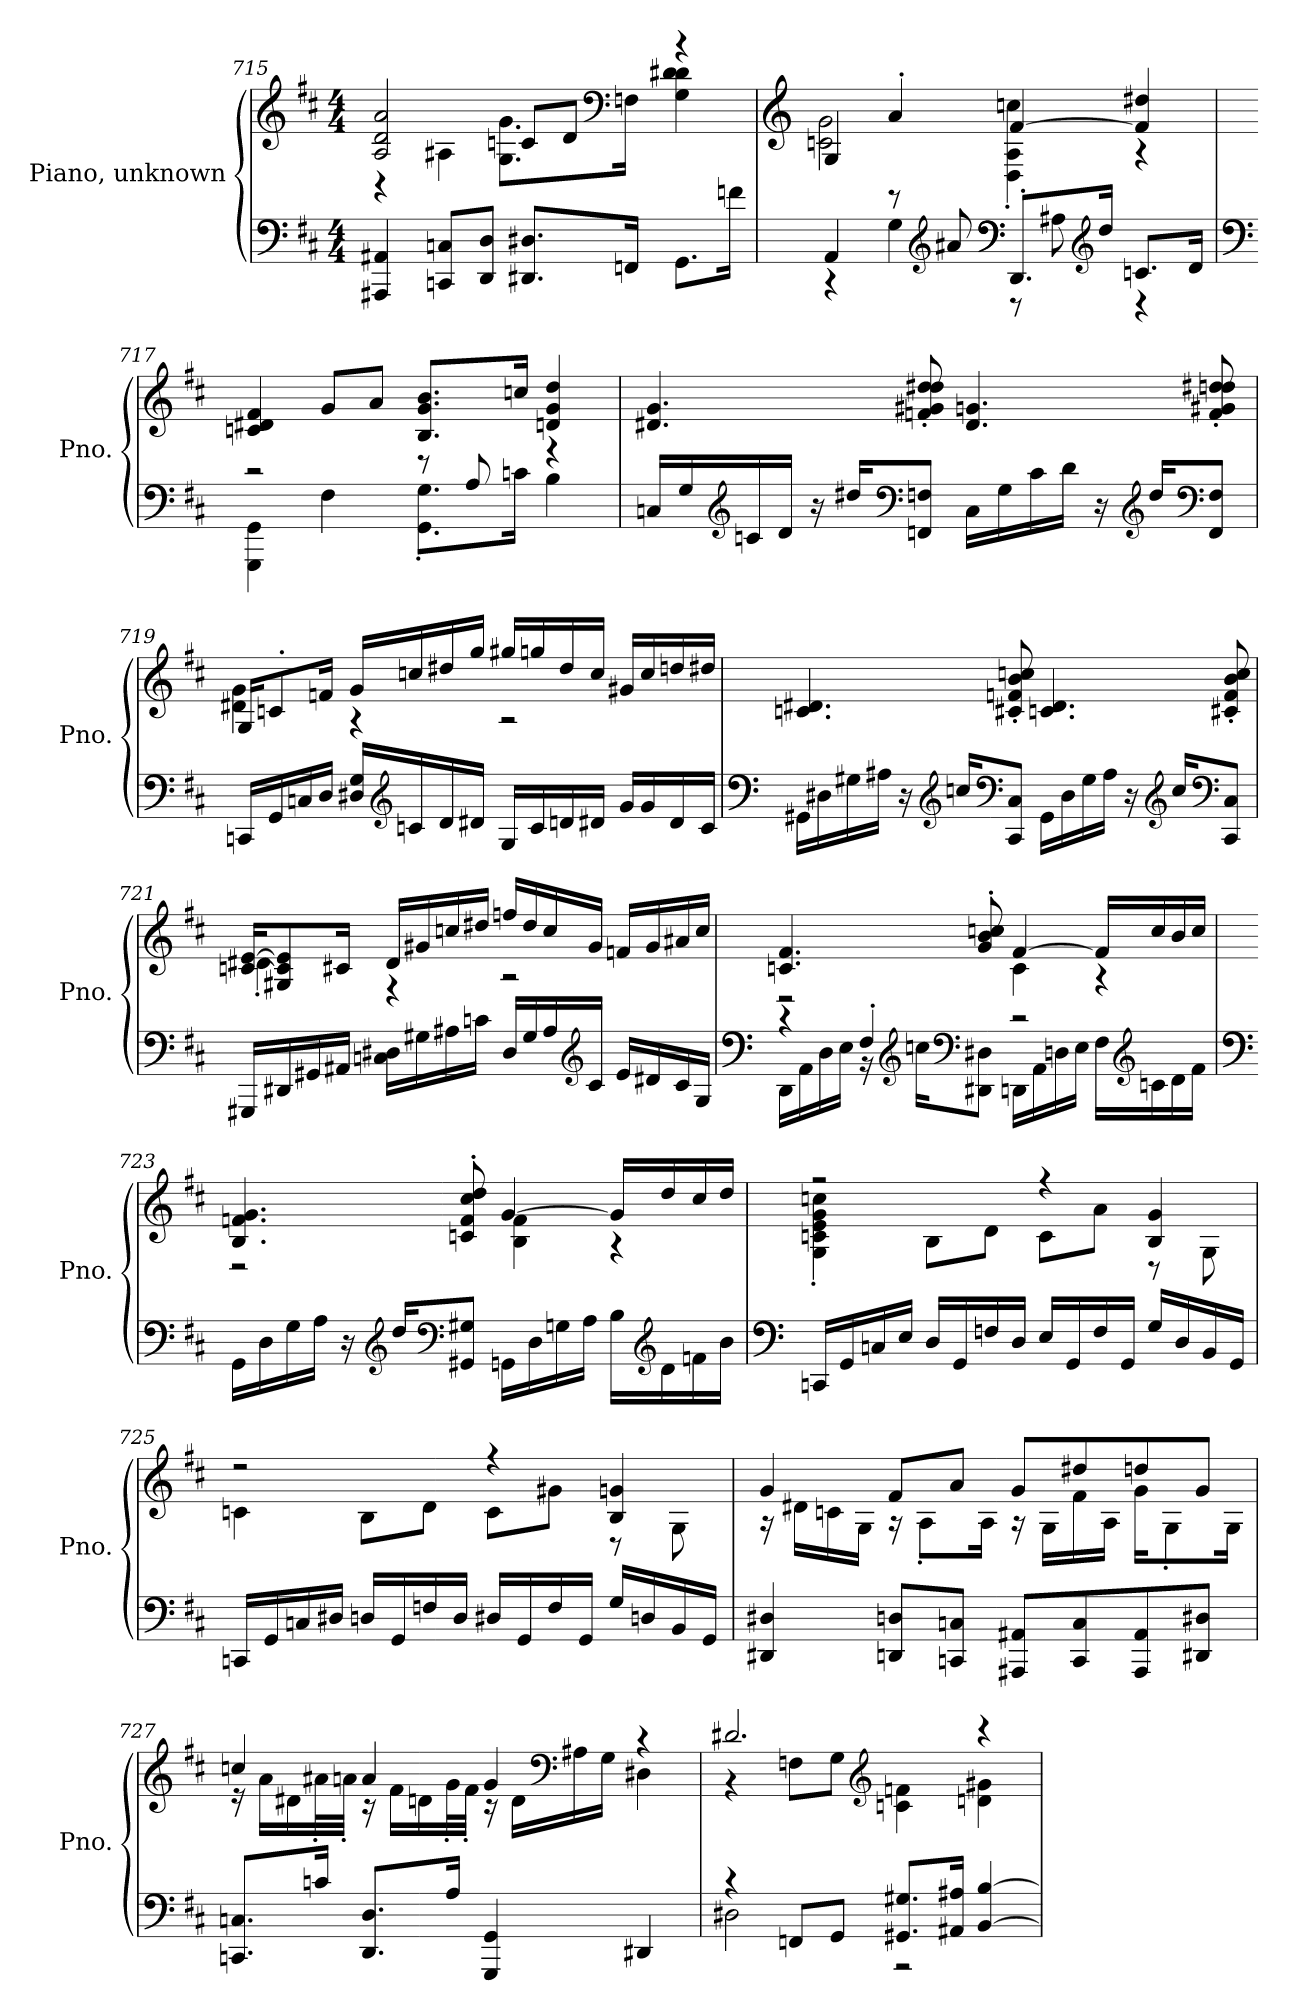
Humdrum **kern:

**kern	**kern
*part1	*part1
*staff2	*staff1
*I"Piano, unknown	*
*I'Pno.	*
!!LO:LB:g=z
*clefF4	*clefG2
*k[f#c#]	*k[f#c#]
*M4/4	*M4/4
=715	=715
*	*^
4AAA#X/ 4AA#X/	2A/ 2d/ 2a/	4r
8CCn/ 8Cn/L	.	4A#X\
8DD/ 8D/J	.	.
8.DD#X/ 8.D#X/L	8cn/L	8.G\ 8.g\L
.	8d/J	.
*	*clefF4	*
16FFn/Jk	.	16Fn\Jk
8.GG\L	4r	4G\ 4d\ 4d#X\
16fn\Jk	.	.
=716	=716	=716
*	*clefG2	*
*^	*	*
4AA/	4r	4G/	2cn\ 2g\
8r	4G\	4a'/	.
*clefG2	*	*	*
8a#X/	.	.	.
*clefF4	*	*	*
8.DD'/L	8r	[4f#/	4D\' 4A\' 4ccn\'
.	8A#X\	.	.
*clefG2	*	*	*
16dd/Jk	.	.	.
8.cn/L	4r	4f#/] 4dd#X/	4r
16d/Jk	.	.	.
*	*	*v	*v
!!LO:LB:g=z
=717	=717	=717
*clefF4	*	*
2r	4GGG\ 4GG\	4cn/ 4d#X/ 4f#/
.	4F#\	8g/L
.	.	8a/J
8r	8.GG\' 8.G\'L	8.B/ 8.g/ 8.b/L
8A/	.	.
.	16cn\Jk	16ccn/Jk
4r	4B\	4dn/ 4g/ 4dd/
*v	*v	*
=718	=718
16Cn/LL	4.d#X/ 4.g/
16G/	.
*clefG2	*
16cn/	.
16d/JJ	.
16r	.
16dd#X/KL	.
*clefF4	*
8FFn/ 8Fn/J	8fn/' 8g#X/' 8dd/' 8dd#X/'
16C\LL	4.d#/ 4.gn/
16G\	.
16c\	.
16d\JJ	.
16r	.
*clefG2	*
16dd#/KL	.
*clefF4	*
8FF/ 8F/J	8f/' 8g#X/' 8ddn/' 8dd#X/'
!!LO:LB:g=z
=719	=719
*	*^
16CCn/LL	16G/KL	4d#X\ 4g\
16GG/	8cn'/	.
16Cn/	.	.
16D/JJ	16fn/Jk	.
16D#X/ 16G/LL	16g/LL	4r
*clefG2	*	*
16cn/	16ccn/	.
16d/	16dd#X/	.
16d#X/JJ	16gg/JJ	.
16G/LL	16gg#X/LL	2r
16c/	16ggn/	.
16dn/	16dd#/	.
16d#X/JJ	16cc/JJ	.
16g/LL	16g#X/LL	.
16g/	16cc/	.
16d#/	16ddn/	.
16c/JJ	16dd#X/JJ	.
*	*v	*v
!!LO:LB:g=z
=720	=720
*clefF4	*
16GG#X\LL	4.cn/ 4.d#X/
16D#X\	.
16G#X\	.
16A#X\JJ	.
16r	.
*clefG2	*
16ccn/KL	.
*clefF4	*
8CC#/ 8C#/J	8c#X/' 8fn/' 8b/' 8ccn/'
16GG#\LL	4.cn/ 4.d#/
16D#\	.
16G#\	.
16A#\JJ	.
16r	.
*clefG2	*
16cc/KL	.
*clefF4	*
8CC#/ 8C#/J	8c#X/' 8f/' 8b/' 8cc/'
!!LO:LB:g=z
=721	=721
*	*^
16GGG#X/LL	[16cn/ [16e/KL	4d#X'\
16DD#X/	8G#X/ 8c/] 8e/]	.
16GG#X/	.	.
16AA#X/JJ	16c#X/Jk	.
16Cn\ 16D#X\LL	16d#/LL	4r
16G#X\	16g#X/	.
16A#X\	16ccn/	.
16cn\JJ	16dd#X/JJ	.
16D#/LL	16ffn/LL	2r
16G#/	16dd#/	.
16A#/	16cc/	.
*clefG2	*	*
16c/JJ	16g#/JJ	.
16e/LL	16fn/LL	.
16d#X/	16g#/	.
16c/	16a#X/	.
16G#/JJ	16cc/JJ	.
!!LO:PB:g=z	!!
=722	=722	=722
*clefF4	*	*
*^	*	*
4r	16DD\LL	4.cn/ 4.f#/	2r
.	16AA\	.	.
.	16D\	.	.
.	16E\JJ	.	.
4F#'/	16r	.	.
*clefG2	*	*	*
.	16ccn\KL	.	.
*clefF4	*	*	*
.	8DD#X\ 8D#X\J	8g/' 8b/' 8ccn/'	.
2r	16DDn\LL	[4f#/	4c\
.	16AA\	.	.
.	16Dn\	.	.
.	16E\JJ	.	.
.	16F#\LL	16f#/LL]	4r
*clefG2	*	*	*
.	16cn\	16cc/	.
.	16d\	16b/	.
.	16f#\JJ	16cc/JJ	.
*v	*v	*	*
!!LO:LB:g=z	!!
=723	=723	=723
*clefF4	*	*
16GG\LL	4.B/ 4.fn/ 4.g/	2r
16D\	.	.
16G\	.	.
16A\JJ	.	.
16r	.	.
*clefG2	*	*
16dd/KL	.	.
*clefF4	*	*
8GG#X/ 8G#X/J	8cn/' 8f/' 8cc#/' 8dd/'	.
16GGn\LL	[4g/	4B\ 4f\
16D\	.	.
16Gn\	.	.
16A\JJ	.	.
16B\LL	16g/LL]	4r
*clefG2	*	*
16d\	16dd/	.
16fn\	16cc#/	.
16b\JJ	16dd/JJ	.
=724	=724	=724
*clefF4	*	*
16CCn/LL	2r	4G\' 4cn\' 4e\' 4g\' 4ccn\'
16GG/	.	.
16Cn/	.	.
16E/JJ	.	.
16D/LL	.	8B\L
16GG/	.	.
16Fn/	.	8d\J
16D/JJ	.	.
16E/LL	4r	8c\L
16GG/	.	.
16F/	.	8a\J
16GG/JJ	.	.
16G/LL	4B/ 4g/	8r
16D/	.	.
16BB/	.	8G\
16GG/JJ	.	.
!!LO:LB:g=z	!!
=725	=725	=725
16CCn/LL	2r	4cn\
16GG/	.	.
16Cn/	.	.
16D#X/JJ	.	.
16Dn/LL	.	8B\L
16GG/	.	.
16Fn/	.	8d\J
16D/JJ	.	.
16D#X/LL	4r	8c\L
16GG/	.	.
16F/	.	8g#X\J
16GG/JJ	.	.
16G/LL	4B/ 4gn/	8r
16Dn/	.	.
16BB/	.	8G\
16GG/JJ	.	.
=726	=726	=726
4DD#X/ 4D#X/	4g/	16r
.	.	16d#X\LL
.	.	16cn\
.	.	16G\JJ
8DDn/ 8Dn/L	8f#/L	16r
.	.	8A'\L
8CCn/ 8Cn/J	8a/J	.
.	.	16A\Jk
8AAA#X/ 8AA#X/L	8g/L	16r
.	.	16G\LL
8CC/ 8C/	8dd#X/	16f#\
.	.	16A\JJ
8AAA#/ 8AA#/	8ddn/	16g\KL
.	.	8G'\
8DD#X/ 8D#X/J	8g/J	.
.	.	16G\Jk
!!LO:LB:g=z	!!
=727	=727	=727
8.CCn/ 8.Cn/L	4ccn/	16r
.	.	16a\LL
.	.	16d#X\
16cn/Jk	.	32a#X'\L
.	.	32an'\JJJ
8.DD/ 8.D/L	4a/	16r
.	.	16f#\LL
.	.	16dn\
16A/Jk	.	32g'\L
.	.	32f#'\JJJ
4GGG/ 4GG/	4g/	16r
.	.	16d\LL
*	*clefF4	*
.	.	16A#X\
.	.	16G\JJ
4DD#X/	4r	4D#X\
=728	=728	=728
*^	*	*
4r	2D#X\	2.d#X/	4r
8FFn/L	.	.	8Fn\L
8GG/J	.	.	8G\J
*	*	*clefG2	*
8.GG#X/ 8.G#X/L	2r	.	4cn\ 4fn\
16AA#X/ 16A#X/Jk	.	.	.
[4BB/ [4B/	.	4r	4dn\ 4g#X\
*v	*v	*	*
*	*v	*v
=	=
*-	*-
